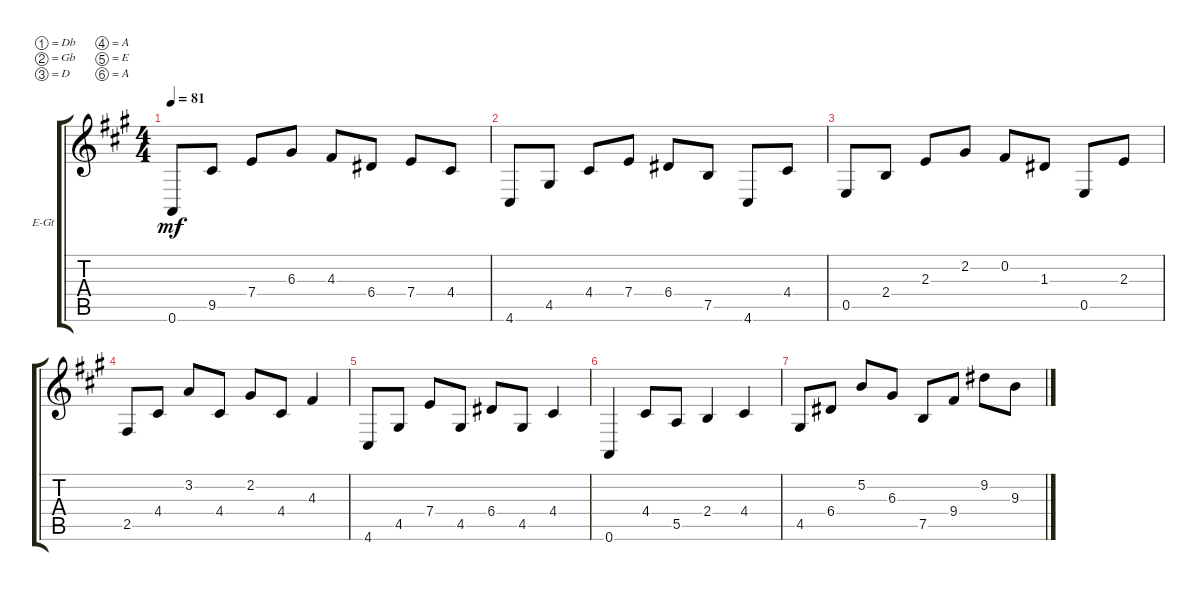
\defaultSystemsLayout 4
\bracketExtendMode groupsimilarinstruments
\firstSystemTrackNameOrientation horizontal
\otherSystemsTrackNameOrientation horizontal
\track ("Electric Guitar" "E-Gt") {instrument electricguitarclean}
\staff {score tabs}
\tuning (Db4 Gb3 D3 A2 E2 A1)
\ts (4 4)
\tempo 81
\clef g2
\ks f#minor
0.6.8{dy mf} 9.5.8 7.4.8 6.3.8 4.3.8 6.4.8 7.4.8 4.4.8 |
4.6.8 4.5.8 4.4.8 7.4.8 6.4.8 7.5.8 4.6.8 4.4.8 |
0.5.8 2.4.8 2.3.8 2.2.8 0.2.8 1.3.8 0.5.8 2.3.8 |
2.5.8 4.4.8 3.2.8 4.4.8 2.2.8 4.4.8 4.3.4 |
4.6.8 4.5.8 7.4.8 4.5.8 6.4.8 4.5.8 4.4.4 |
0.6.4 4.4.8 5.5.8 2.4.4 4.4.4 |
4.5.8 6.4.8 5.2.8 6.3.8 7.5.8 9.4.8 9.2.8 9.3.8
